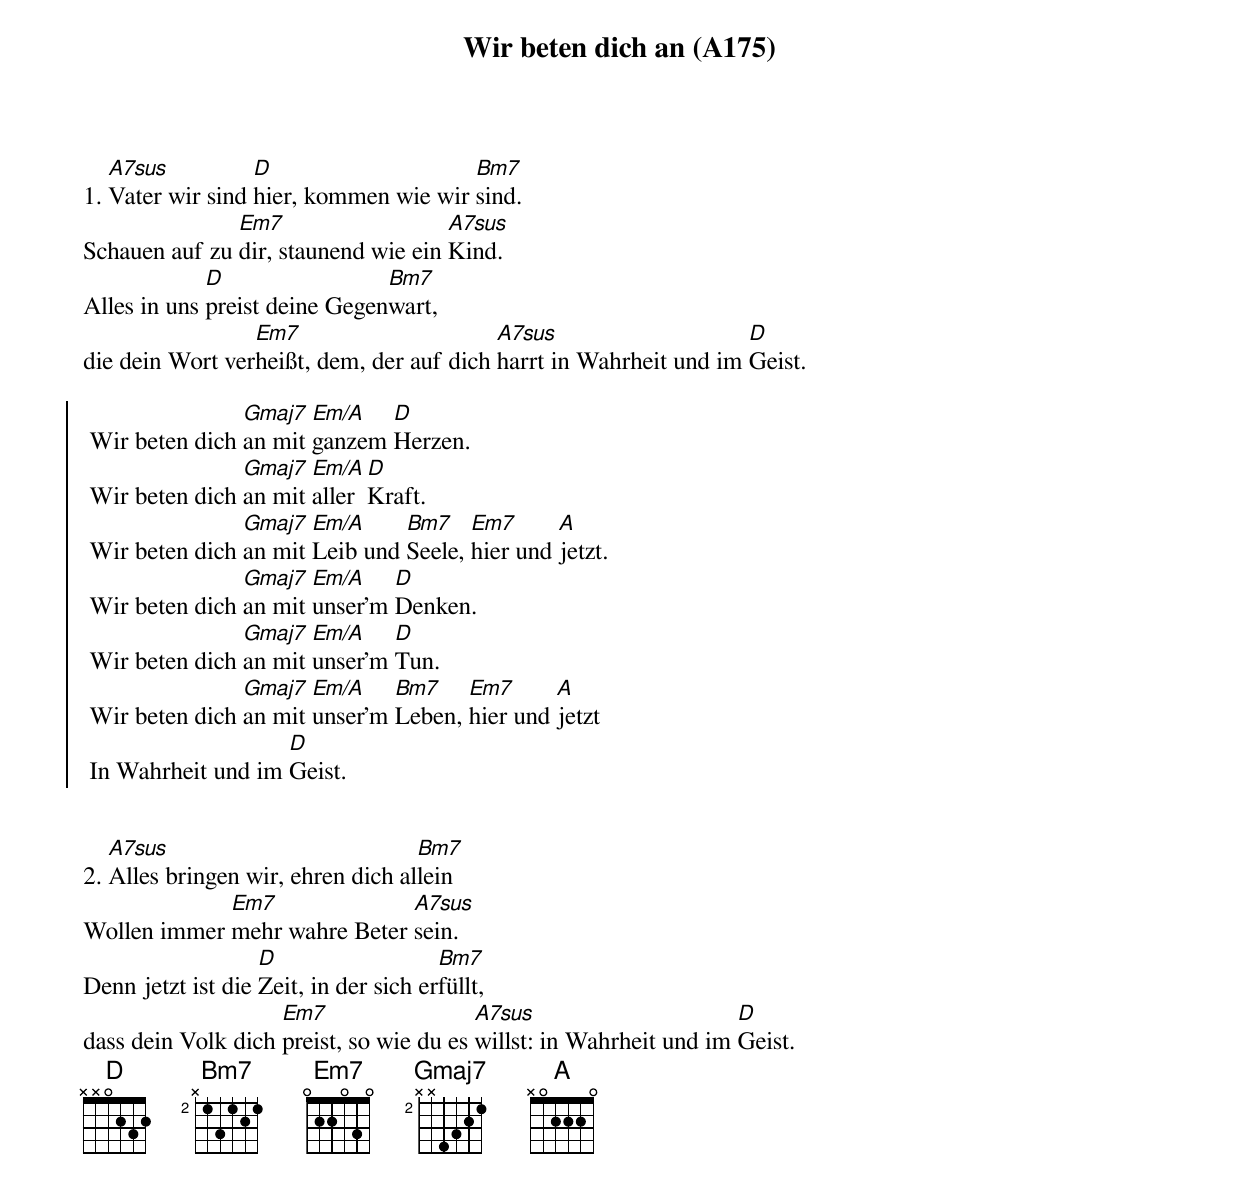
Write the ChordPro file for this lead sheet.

{title: Wir beten dich an (A175)}
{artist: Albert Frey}

1. [A7sus]Vater wir sind [D]hier, kommen wie wir [Bm7]sind.
Schauen auf zu [Em7]dir, staunend wie ein [A7sus]Kind.
Alles in uns [D]preist deine Gegen[Bm7]wart,
die dein Wort ver[Em7]heißt, dem, der auf dich [A7sus]harrt in Wahrheit und im [D]Geist.

{soc}
 Wir beten dich [Gmaj7]an mit [Em/A]ganzem [D]Herzen.
 Wir beten dich [Gmaj7]an mit [Em/A]aller [D]Kraft.
 Wir beten dich [Gmaj7]an mit [Em/A]Leib und [Bm7]Seele, [Em7]hier und [A]jetzt.
 Wir beten dich [Gmaj7]an mit [Em/A]unser'm [D]Denken.
 Wir beten dich [Gmaj7]an mit [Em/A]unser'm [D]Tun.
 Wir beten dich [Gmaj7]an mit [Em/A]unser'm [Bm7]Leben, [Em7]hier und [A]jetzt
 In Wahrheit und im [D]Geist.
 {eoc}


2. [A7sus]Alles bringen wir, ehren dich al[Bm7]lein
Wollen immer [Em7]mehr wahre Beter [A7sus]sein.
Denn jetzt ist die [D]Zeit, in der sich er[Bm7]füllt,
dass dein Volk dich [Em7]preist, so wie du es [A7sus]willst: in Wahrheit und im [D]Geist.
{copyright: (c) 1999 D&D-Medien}
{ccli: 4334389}
